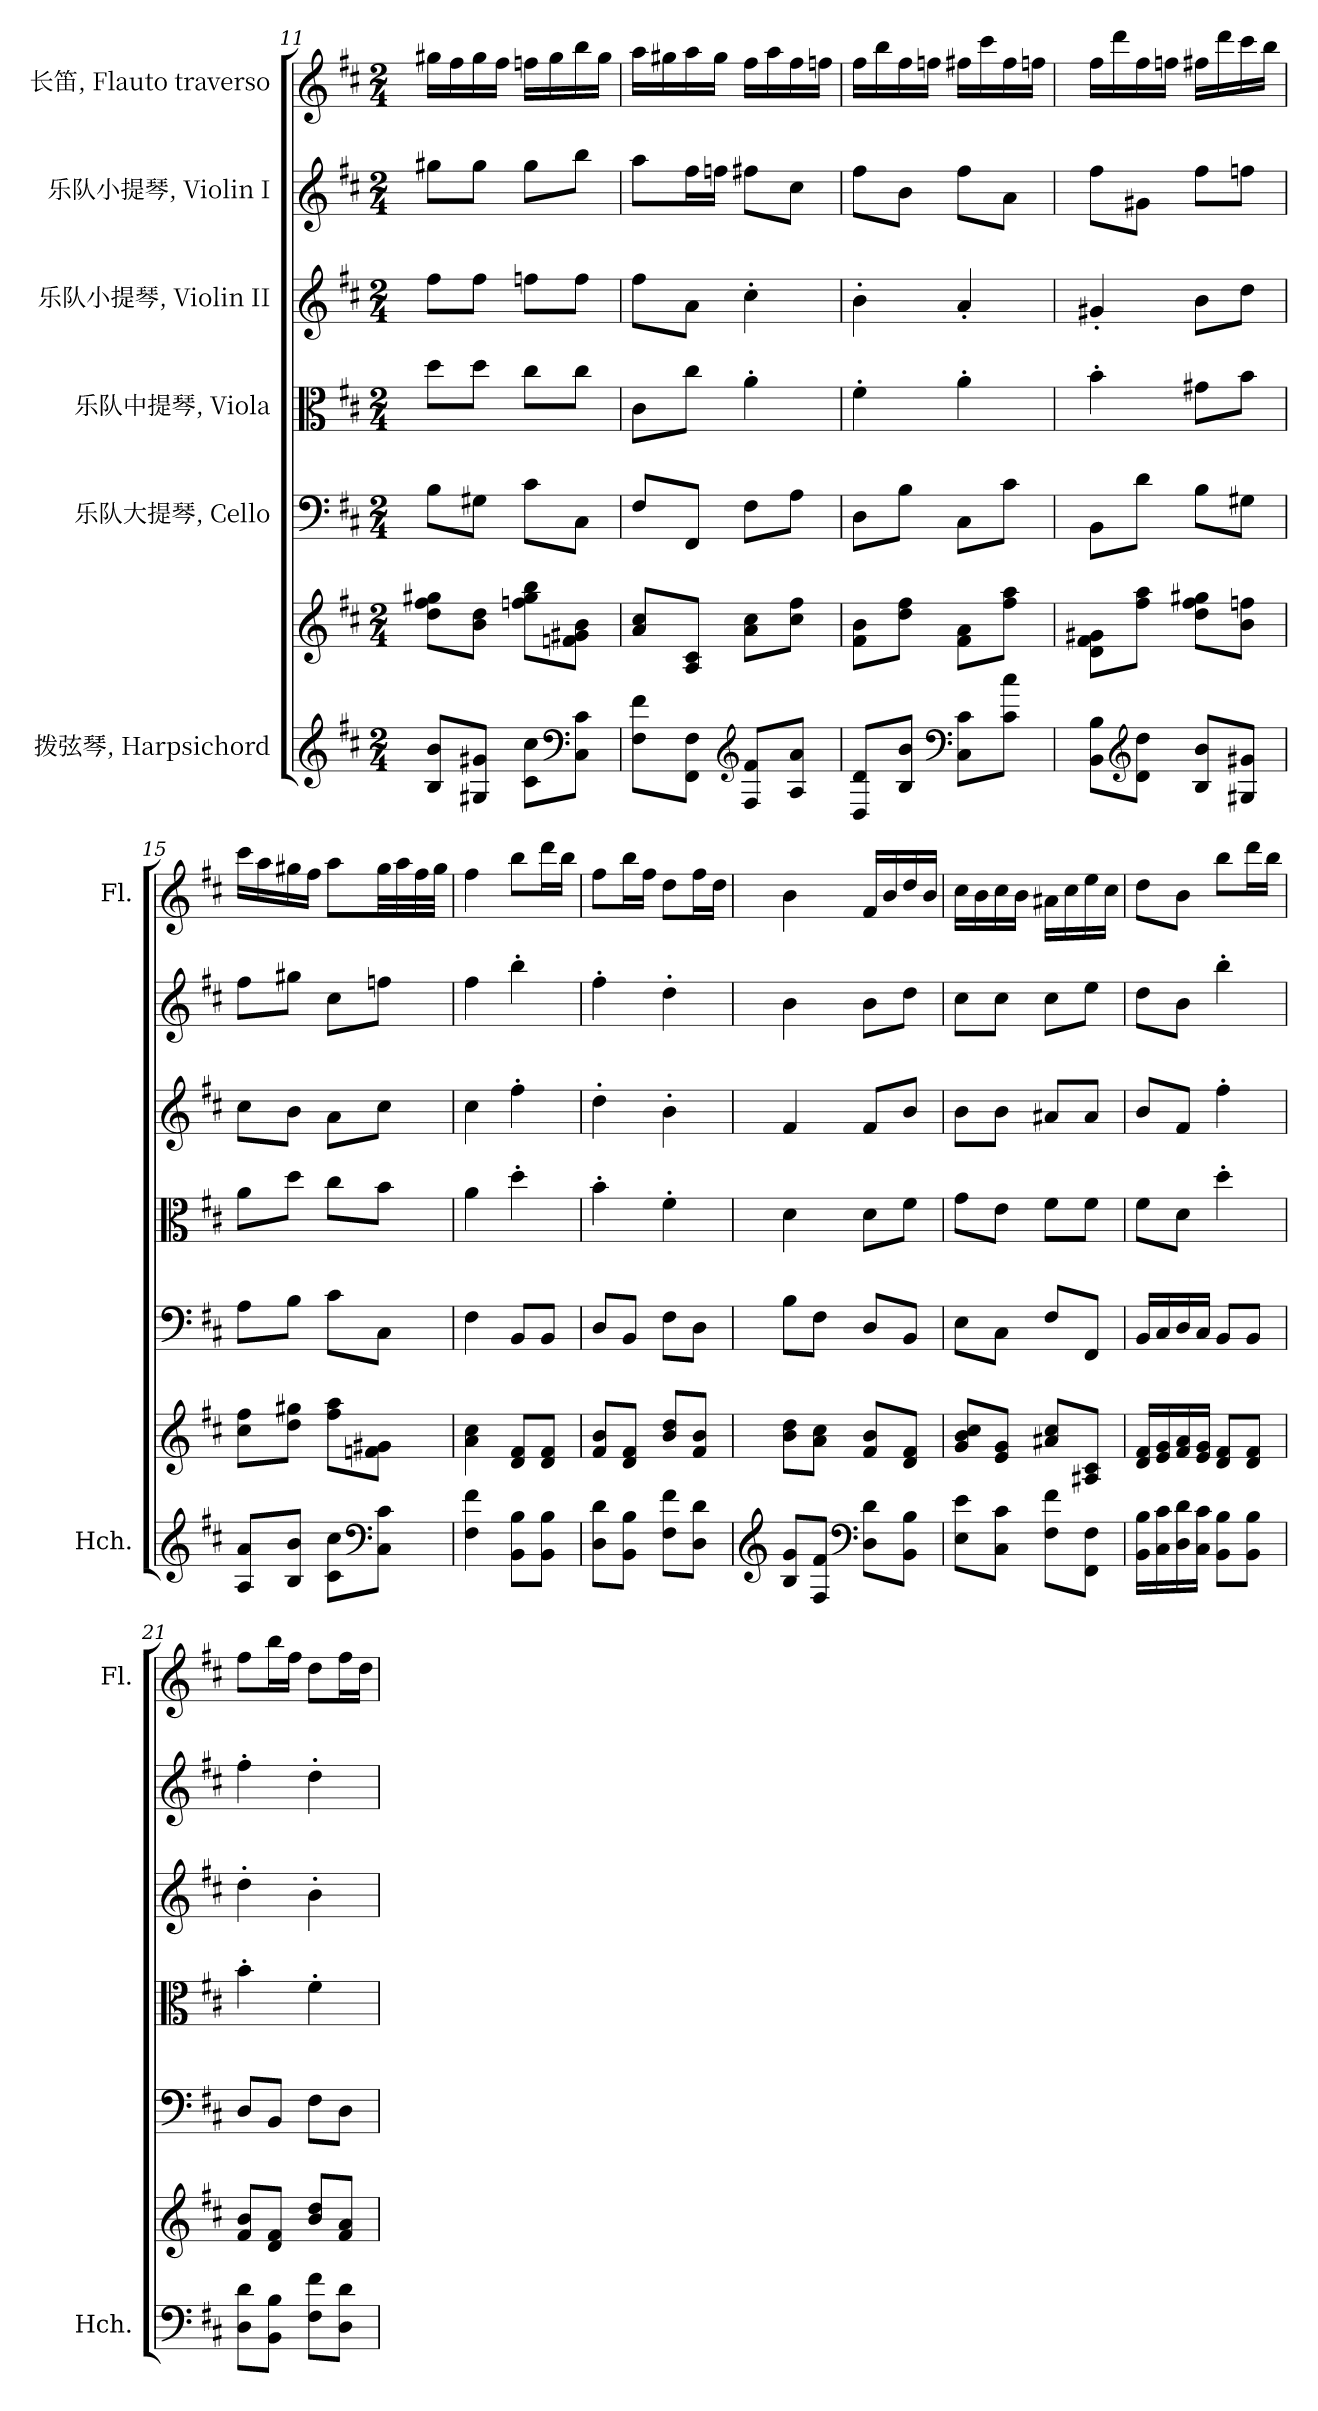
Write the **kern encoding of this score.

**kern	**kern	**kern	**kern	**kern	**kern	**kern
*part6	*part6	*part5	*part4	*part3	*part2	*part1
*staff7	*staff6	*staff5	*staff4	*staff3	*staff2	*staff1
*I"拨弦琴, Harpsichord	*	*I"乐队大提琴, Cello	*I"乐队中提琴, Viola	*I"乐队小提琴, Violin II	*I"乐队小提琴, Violin I	*I"长笛, Flauto traverso
*I'Hch.	*	*	*	*	*	*I'Fl.
!!LO:PB:g=z
*clefG2	*clefG2	*clefF4	*clefC3	*clefG2	*clefG2	*clefG2
*k[f#c#]	*k[f#c#]	*k[f#c#]	*k[f#c#]	*k[f#c#]	*k[f#c#]	*k[f#c#]
*M2/4	*M2/4	*M2/4	*M2/4	*M2/4	*M2/4	*M2/4
=11	=11	=11	=11	=11	=11	=11
8B/ 8b/L	8dd\ 8ff#\ 8gg#X\L	8B\L	8dd\L	8ff#\L	8gg#X\L	16gg#X\LL
.	.	.	.	.	.	16ff#\
8G#X/ 8g#X/J	8b\ 8dd\J	8G#X\J	8dd\J	8ff#\J	8gg#\J	16gg#\
.	.	.	.	.	.	16ff#\JJ
8c#\ 8cc#\L	8ffn\ 8gg#\ 8bb\L	8c#\L	8cc#\L	8ffn\L	8gg#\L	16ffn\LL
.	.	.	.	.	.	16gg#\
*clefF4	*	*	*	*	*	*
8C#\ 8c#\J	8fn\ 8g#X\ 8b\J	8C#\J	8cc#\J	8ff\J	8bb\J	16bb\
.	.	.	.	.	.	16gg#\JJ
=12	=12	=12	=12	=12	=12	=12
8F#\ 8f#\L	8a/ 8cc#/L	8F#/L	8c#\L	8ff#\L	8aa\L	16aa\LL
.	.	.	.	.	.	16gg#X\
8FF#\ 8F#\J	8A/ 8c#/J	8FF#/J	8cc#\J	8a\J	16ff#\L	16aa\
.	.	.	.	.	16ffn\JJ	16gg#\JJ
*clefG2	*	*	*	*	*	*
8F#/ 8f#/L	8a\ 8cc#\L	8F#\L	4a'\	4cc#'\	8ff#X\L	16ff#\LL
.	.	.	.	.	.	16aa\
8A/ 8a/J	8cc#\ 8ff#\J	8A\J	.	.	8cc#\J	16ff#\
.	.	.	.	.	.	16ffn\JJ
=13	=13	=13	=13	=13	=13	=13
8D/ 8d/L	8f#\ 8b\L	8D\L	4f#'\	4b'\	8ff#\L	16ff#\LL
.	.	.	.	.	.	16bb\
8B/ 8b/J	8dd\ 8ff#\J	8B\J	.	.	8b\J	16ff#\
.	.	.	.	.	.	16ffn\JJ
*clefF4	*	*	*	*	*	*
8C#\ 8c#\L	8f#\ 8a\L	8C#\L	4a'\	4a'/	8ff#\L	16ff#X\LL
.	.	.	.	.	.	16ccc#\
8c#\ 8cc#\J	8ff#\ 8aa\J	8c#\J	.	.	8a\J	16ff#\
.	.	.	.	.	.	16ffn\JJ
!!LO:PB:g=z
=14	=14	=14	=14	=14	=14	=14
8BB\ 8B\L	8d\ 8f#\ 8g#X\L	8BB\L	4b'\	4g#X'/	8ff#\L	16ff#\LL
.	.	.	.	.	.	16ddd\
*clefG2	*	*	*	*	*	*
8d\ 8dd\J	8ff#\ 8aa\J	8d\J	.	.	8g#X\J	16ff#\
.	.	.	.	.	.	16ffn\JJ
8B/ 8b/L	8dd\ 8ff#\ 8gg#X\L	8B\L	8g#X\L	8b\L	8ff#\L	16ff#X\LL
.	.	.	.	.	.	16ddd\
8G#X/ 8g#X/J	8b\ 8ffn\J	8G#X\J	8b\J	8dd\J	8ffn\J	16ccc#\
.	.	.	.	.	.	16bb\JJ
=15	=15	=15	=15	=15	=15	=15
8A/ 8a/L	8cc#\ 8ff#\L	8A\L	8a\L	8cc#\L	8ff#\L	16ccc#\LL
.	.	.	.	.	.	16aa\
8B/ 8b/J	8dd\ 8gg#X\J	8B\J	8dd\J	8b\J	8gg#X\J	16gg#X\
.	.	.	.	.	.	16ff#\JJ
8c#\ 8cc#\L	8ff#\ 8aa\L	8c#\L	8cc#\L	8a\L	8cc#\L	8aa\L
*clefF4	*	*	*	*	*	*
8C#\ 8c#\J	8fn\ 8g#X\J	8C#\J	8b\J	8cc#\J	8ffn\J	32gg#\LL
.	.	.	.	.	.	32aa\
.	.	.	.	.	.	32ff#\
.	.	.	.	.	.	32gg#\JJJ
=16	=16	=16	=16	=16	=16	=16
4F#\ 4f#\	4a\ 4cc#\	4F#\	4a\	4cc#\	4ff#\	4ff#\
8BB\ 8B\L	8d/ 8f#/L	8BB/L	4dd'\	4ff#'\	4bb'\	8bb\L
8BB\ 8B\J	8d/ 8f#/J	8BB/J	.	.	.	16ddd\L
.	.	.	.	.	.	16bb\JJ
=17	=17	=17	=17	=17	=17	=17
8D\ 8d\L	8f#/ 8b/L	8D/L	4b'\	4dd'\	4ff#'\	8ff#\L
8BB\ 8B\J	8d/ 8f#/J	8BB/J	.	.	.	16bb\L
.	.	.	.	.	.	16ff#\JJ
8F#\ 8f#\L	8b/ 8dd/L	8F#\L	4f#'\	4b'\	4dd'\	8dd\L
8D\ 8d\J	8f#/ 8b/J	8D\J	.	.	.	16ff#\L
.	.	.	.	.	.	16dd\JJ
!!LO:PB:g=z
=18	=18	=18	=18	=18	=18	=18
*clefG2	*	*	*	*	*	*
8B/ 8g/L	8b\ 8dd\L	8B\L	4d\	4f#/	4b\	4b\
8F#/ 8f#/J	8a\ 8cc#\J	8F#\J	.	.	.	.
*clefF4	*	*	*	*	*	*
8D\ 8d\L	8f#/ 8b/L	8D/L	8d\L	8f#/L	8b\L	16f#/LL
.	.	.	.	.	.	16b/
8BB\ 8B\J	8d/ 8f#/J	8BB/J	8f#\J	8b/J	8dd\J	16dd/
.	.	.	.	.	.	16b/JJ
=19	=19	=19	=19	=19	=19	=19
8E\ 8e\L	8g/ 8b/ 8cc#/L	8E\L	8g\L	8b\L	8cc#\L	16cc#\LL
.	.	.	.	.	.	16b\
8C#\ 8c#\J	8e/ 8g/J	8C#\J	8e\J	8b\J	8cc#\J	16cc#\
.	.	.	.	.	.	16b\JJ
8F#\ 8f#\L	8a#X/ 8cc#/L	8F#/L	8f#\L	8a#X/L	8cc#\L	16a#X\LL
.	.	.	.	.	.	16cc#\
8FF#\ 8F#\J	8A#X/ 8c#/J	8FF#/J	8f#\J	8a#/J	8ee\J	16ee\
.	.	.	.	.	.	16cc#\JJ
=20	=20	=20	=20	=20	=20	=20
16BB\ 16B\LL	16d/ 16f#/LL	16BB/LL	8f#\L	8b/L	8dd\L	8dd\L
16C#\ 16c#\	16e/ 16g/	16C#/	.	.	.	.
16D\ 16d\	16f#/ 16a/	16D/	8d\J	8f#/J	8b\J	8b\J
16C#\ 16c#\JJ	16e/ 16g/JJ	16C#/JJ	.	.	.	.
8BB\ 8B\L	8d/ 8f#/L	8BB/L	4dd'\	4ff#'\	4bb'\	8bb\L
8BB\ 8B\J	8d/ 8f#/J	8BB/J	.	.	.	16ddd\L
.	.	.	.	.	.	16bb\JJ
=21	=21	=21	=21	=21	=21	=21
8D\ 8d\L	8f#/ 8b/L	8D/L	4b'\	4dd'\	4ff#'\	8ff#\L
8BB\ 8B\J	8d/ 8f#/J	8BB/J	.	.	.	16bb\L
.	.	.	.	.	.	16ff#\JJ
8F#\ 8f#\L	8b/ 8dd/L	8F#\L	4f#'\	4b'\	4dd'\	8dd\L
8D\ 8d\J	8f#/ 8a/J	8D\J	.	.	.	16ff#\L
.	.	.	.	.	.	16dd\JJ
=	=	=	=	=	=	=
*-	*-	*-	*-	*-	*-	*-
